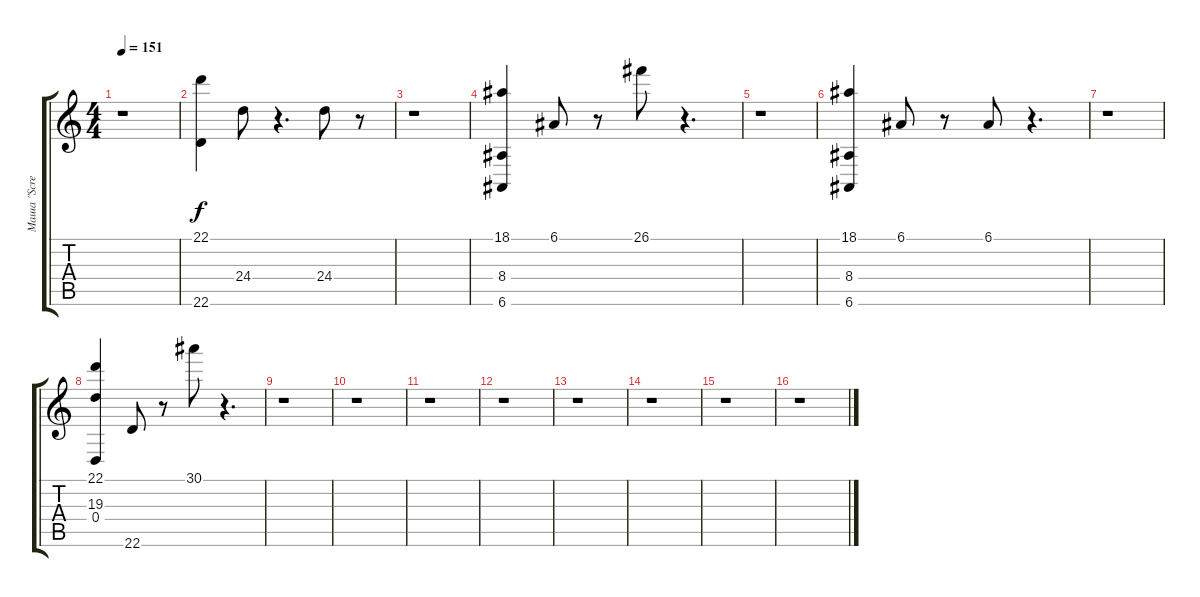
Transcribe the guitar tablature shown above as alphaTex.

\track ("Маша \"Scream\"" "Маша \"Scre") {instrument tubularbells}
\staff {score tabs}
\tuning (E4 B3 G3 D3 A2 E2) {hide}
\ts (4 4)
\tempo 151
\clef g2
\ks c
r.1{dy f} |
(22.1 22.6).4 24.4.8 r.4{d} 24.4.8 r.8 |
r.1 |
(18.1 8.4 6.6).4 6.1.8 r.8 26.1.8 r.4{d} |
r.1 |
(18.1 8.4 6.6).4 6.1.8 r.8 6.1.8 r.4{d} |
r.1 |
(22.1 19.3 0.4).4 22.6.8 r.8 30.1.8 r.4{d} |
r.1 |
r.1 |
r.1 |
r.1 |
r.1 |
r.1 |
r.1 |
r.1
